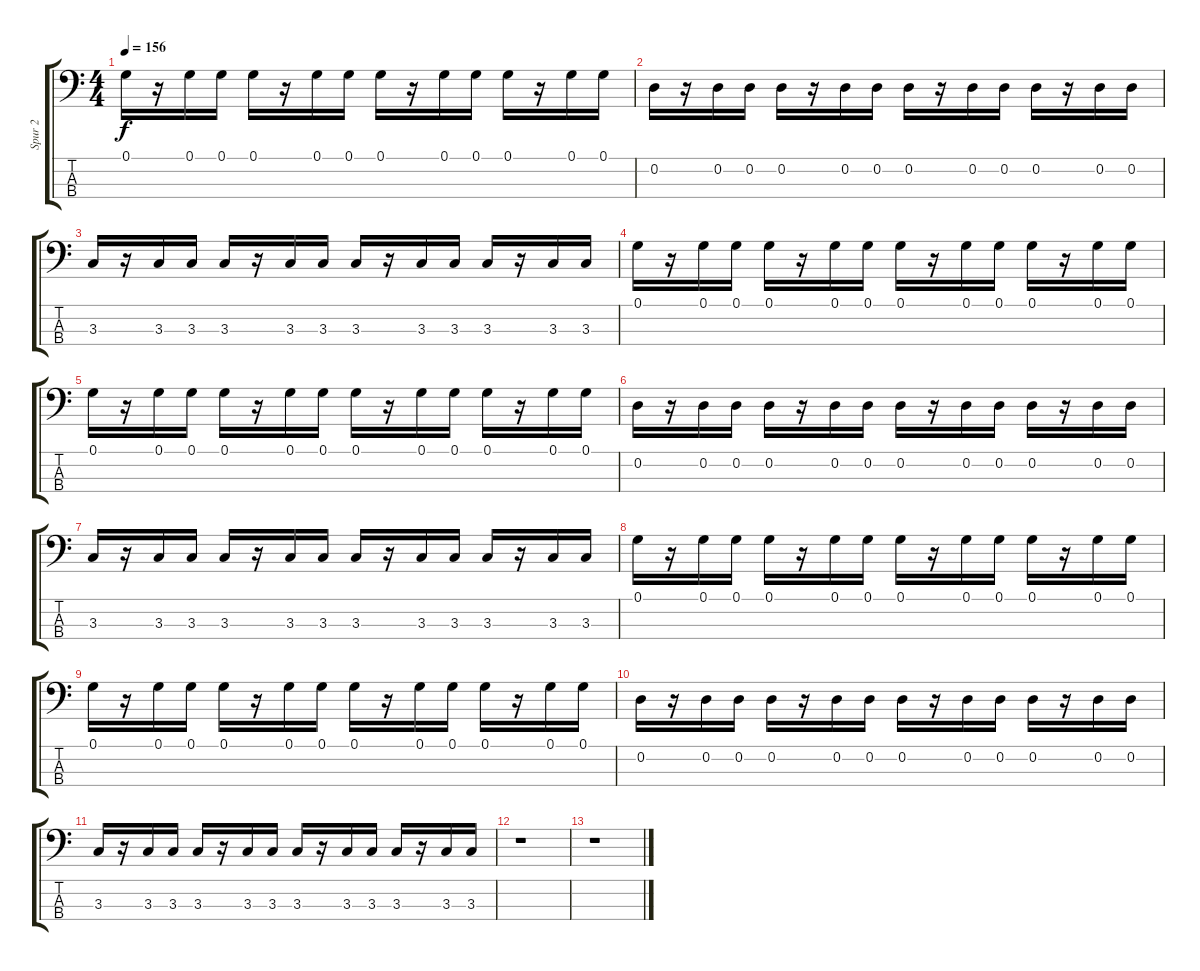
\track ("Spur 2" "Spur 2") {instrument synthbass2}
\staff {score tabs}
\tuning (G2 D2 A1 E1) {hide}
\ts (4 4)
\tempo 156
\clef f4
\ks c
0.1.16{dy f} r.16 0.1.16 0.1.16 0.1.16 r.16 0.1.16 0.1.16 0.1.16 r.16 0.1.16 0.1.16 0.1.16 r.16 0.1.16 0.1.16 |
0.2.16 r.16 0.2.16 0.2.16 0.2.16 r.16 0.2.16 0.2.16 0.2.16 r.16 0.2.16 0.2.16 0.2.16 r.16 0.2.16 0.2.16 |
3.3.16 r.16 3.3.16 3.3.16 3.3.16 r.16 3.3.16 3.3.16 3.3.16 r.16 3.3.16 3.3.16 3.3.16 r.16 3.3.16 3.3.16 |
0.1.16 r.16 0.1.16 0.1.16 0.1.16 r.16 0.1.16 0.1.16 0.1.16 r.16 0.1.16 0.1.16 0.1.16 r.16 0.1.16 0.1.16 |
0.1.16 r.16 0.1.16 0.1.16 0.1.16 r.16 0.1.16 0.1.16 0.1.16 r.16 0.1.16 0.1.16 0.1.16 r.16 0.1.16 0.1.16 |
0.2.16 r.16 0.2.16 0.2.16 0.2.16 r.16 0.2.16 0.2.16 0.2.16 r.16 0.2.16 0.2.16 0.2.16 r.16 0.2.16 0.2.16 |
3.3.16 r.16 3.3.16 3.3.16 3.3.16 r.16 3.3.16 3.3.16 3.3.16 r.16 3.3.16 3.3.16 3.3.16 r.16 3.3.16 3.3.16 |
0.1.16 r.16 0.1.16 0.1.16 0.1.16 r.16 0.1.16 0.1.16 0.1.16 r.16 0.1.16 0.1.16 0.1.16 r.16 0.1.16 0.1.16 |
0.1.16 r.16 0.1.16 0.1.16 0.1.16 r.16 0.1.16 0.1.16 0.1.16 r.16 0.1.16 0.1.16 0.1.16 r.16 0.1.16 0.1.16 |
0.2.16 r.16 0.2.16 0.2.16 0.2.16 r.16 0.2.16 0.2.16 0.2.16 r.16 0.2.16 0.2.16 0.2.16 r.16 0.2.16 0.2.16 |
3.3.16 r.16 3.3.16 3.3.16 3.3.16 r.16 3.3.16 3.3.16 3.3.16 r.16 3.3.16 3.3.16 3.3.16 r.16 3.3.16 3.3.16 |
r.1 |
r.1
